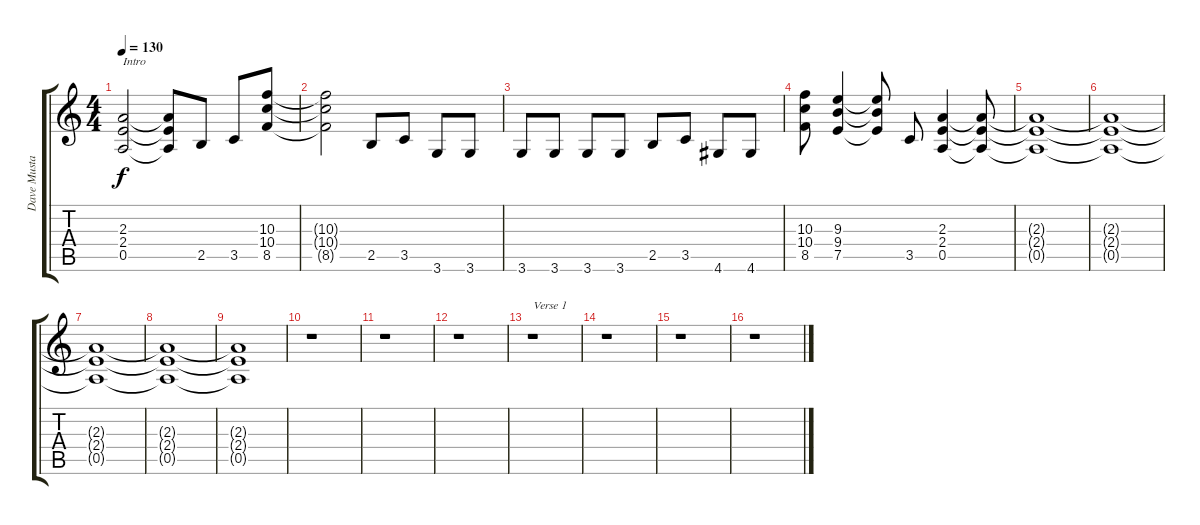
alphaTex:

\track ("Dave Mustaine" "Dave Musta") {instrument distortionguitar}
\staff {score tabs}
\tuning (E4 B3 G3 D3 A2 E2) {hide}
\ts (4 4)
\tempo 130
\clef g2
\ks c
(2.3 2.4 0.5).2{txt "Intro" dy f instrument distortionguitar} (2.3{t} 2.4{t} 0.5{t}).8 2.5.8 3.5.8 (10.3 10.4 8.5).8 |
(10.3{t} 10.4{t} 8.5{t}).2 2.5.8 3.5.8 3.6.8 3.6.8 |
3.6.8 3.6.8 3.6.8 3.6.8 2.5.8 3.5.8 4.6.8 4.6.8 |
(10.3 10.4 8.5).8 (9.3 9.4 7.5).4 (9.3{t} 9.4{t} 7.5{t}).8 3.5.8 (2.3 2.4 0.5).4 (2.3{t} 2.4{t} 0.5{t}).8 |
(2.3{t} 2.4{t} 0.5{t}).1 |
(2.3{t} 2.4{t} 0.5{t}).1 |
(2.3{t} 2.4{t} 0.5{t}).1 |
(2.3{t} 2.4{t} 0.5{t}).1 |
(2.3{t} 2.4{t} 0.5{t}).1 |
r.1 |
r.1 |
r.1 |
r.1{txt "Verse 1"} |
r.1 |
r.1 |
r.1
